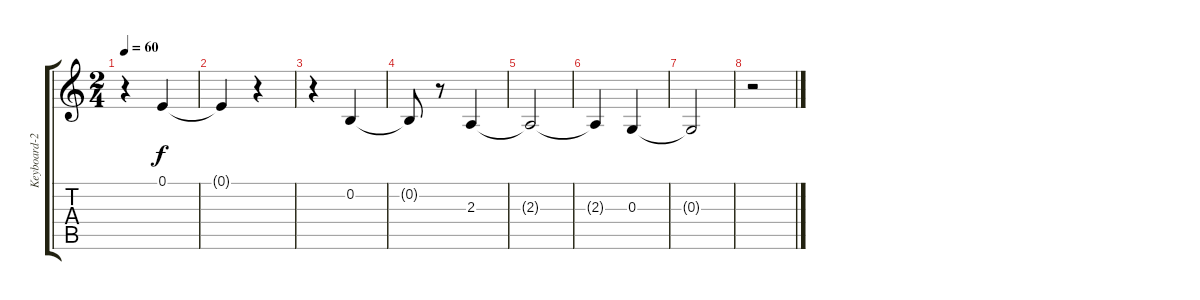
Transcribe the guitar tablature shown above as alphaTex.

\track ("Keyboard-2" "Keyboard-2") {instrument stringensemble2}
\staff {score tabs}
\tuning (E4 B3 G3 D3 A2 E2) {hide}
\ts (2 4)
\tempo 60
\clef g2
\ks c
r.4{dy f} 0.1.4{volume 16} |
0.1{t}.4 r.4 |
r.4 0.2.4 |
0.2{t}.8 r.8 2.3.4 |
2.3{t}.2 |
2.3{t}.4 0.3.4 |
0.3{t}.2 |
r.2
